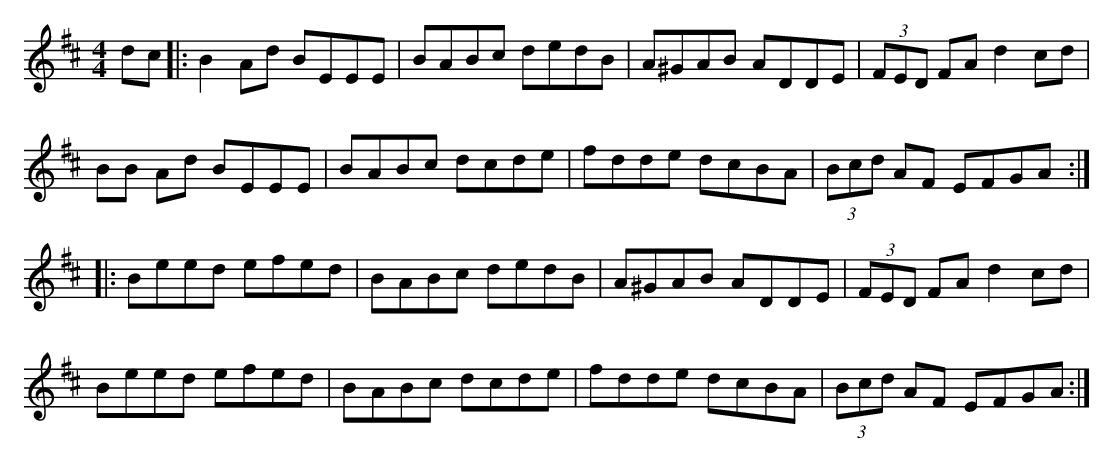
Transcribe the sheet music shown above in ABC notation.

X:1
M:4/4
K:Edor
dc|:B2 Ad BEEE|BABc dedB|A^GAB ADDE|(3FED FA d2 cd|
BB Ad BEEE|BABc dcde|fdde dcBA|(3Bcd AF EFGA:|
|:Beed efed|BABc dedB|A^GAB ADDE|(3FED FA d2 cd|
Beed efed|BABc dcde|fdde dcBA|(3Bcd AF EFGA:|
